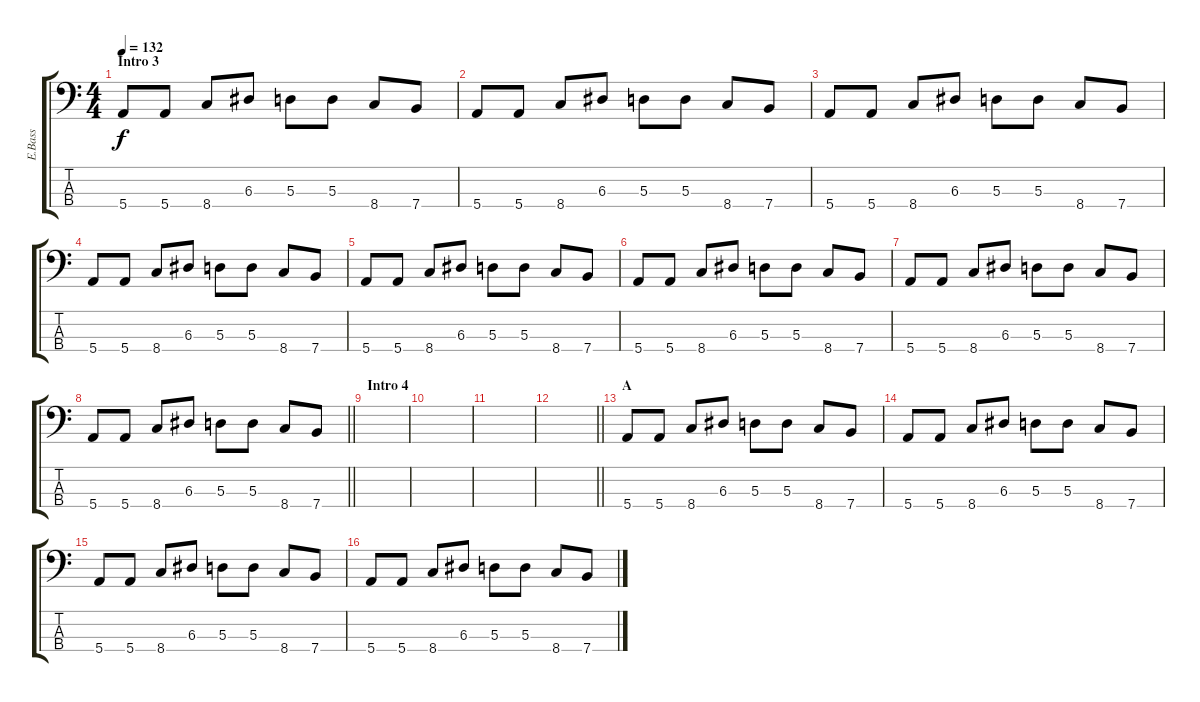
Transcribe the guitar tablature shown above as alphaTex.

\track ("E.Bass" "E.Bass") {instrument electricbassfinger}
\staff {score tabs}
\tuning (G2 D2 A1 E1) {hide}
\ts (4 4)
\section ("" "Intro 3")
\tempo 132
\clef f4
\ks c
5.4.8{dy f} 5.4.8 8.4.8 6.3.8 5.3.8 5.3.8 8.4.8 7.4.8 |
5.4.8 5.4.8 8.4.8 6.3.8 5.3.8 5.3.8 8.4.8 7.4.8 |
5.4.8 5.4.8 8.4.8 6.3.8 5.3.8 5.3.8 8.4.8 7.4.8 |
5.4.8 5.4.8 8.4.8 6.3.8 5.3.8 5.3.8 8.4.8 7.4.8 |
5.4.8 5.4.8 8.4.8 6.3.8 5.3.8 5.3.8 8.4.8 7.4.8 |
5.4.8 5.4.8 8.4.8 6.3.8 5.3.8 5.3.8 8.4.8 7.4.8 |
5.4.8 5.4.8 8.4.8 6.3.8 5.3.8 5.3.8 8.4.8 7.4.8 |
\barLineRight lightlight
5.4.8 5.4.8 8.4.8 6.3.8 5.3.8 5.3.8 8.4.8 7.4.8 |
\section ("" "Intro 4")
|
|
|
\barLineRight lightlight
|
\section ("" "A")
5.4.8 5.4.8 8.4.8 6.3.8 5.3.8 5.3.8 8.4.8 7.4.8 |
5.4.8 5.4.8 8.4.8 6.3.8 5.3.8 5.3.8 8.4.8 7.4.8 |
5.4.8 5.4.8 8.4.8 6.3.8 5.3.8 5.3.8 8.4.8 7.4.8 |
5.4.8 5.4.8 8.4.8 6.3.8 5.3.8 5.3.8 8.4.8 7.4.8
